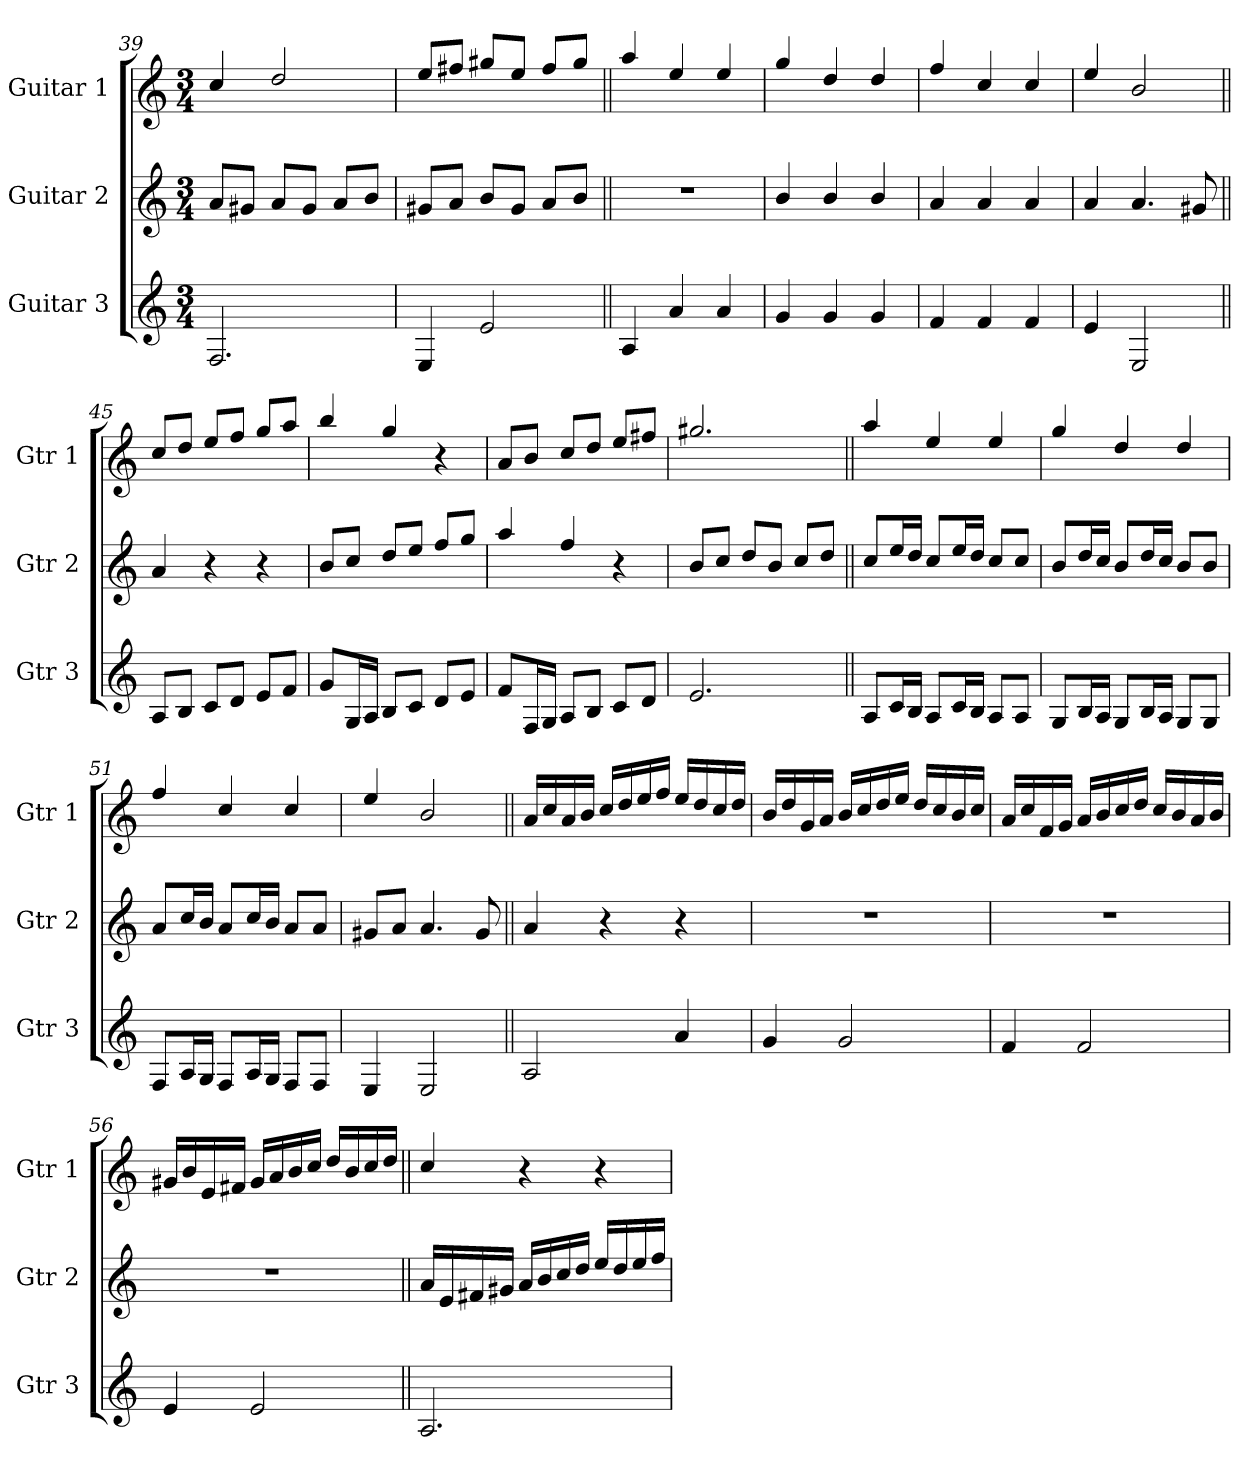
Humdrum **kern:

**kern	**kern	**kern
*part3	*part2	*part1
*staff3	*staff2	*staff1
*I"Guitar 3	*I"Guitar 2	*I"Guitar 1
*I'Gtr 3	*I'Gtr 2	*I'Gtr 1
*clefG2	*clefG2	*clefG2
*ITrd7c12	*ITrd7c12	*ITrd7c12
*k[]	*k[]	*k[]
*C:	*C:	*C:
*M3/4	*M3/4	*M3/4
=39	=39	=39
2.FFi/	8Ai/L	4ci/
.	8G#Xi/J	.
.	8Ai/L	2di/
.	8G#i/J	.
.	8Ai/L	.
.	8Bi/J	.
=40	=40	=40
4EEi/	8G#Xi/L	8ei/L
.	8Ai/J	8f#Xi/J
2Ei/	8Bi/L	8g#Xi/L
.	8G#i/J	8ei/J
.	8Ai/L	8f#i/L
.	8Bi/J	8g#i/J
!!LO:LB:g=z
=41||	=41||	=41||
!	!LO:N:vis=1	!
4AAi/	2.r	4ai/
4Ai/	.	4ei/
4Ai/	.	4ei/
=42	=42	=42
4Gi/	4Bi/	4gi/
4Gi/	4Bi/	4di/
4Gi/	4Bi/	4di/
=43	=43	=43
4Fi/	4Ai/	4fi/
4Fi/	4Ai/	4ci/
4Fi/	4Ai/	4ci/
=44	=44	=44
4Ei/	4Ai/	4ei/
2EEi/	4.Ai/	2Bi/
.	8G#Xi/	.
=45||	=45||	=45||
8AAi/L	4Ai/	8ci/L
8BBi/J	.	8di/J
8Ci/L	4r	8ei/L
8Di/J	.	8fi/J
8Ei/L	4r	8gi/L
8Fi/J	.	8ai/J
=46	=46	=46
8Gi/L	8Bi/L	4bi/
16GGi/L	8ci/J	.
16AAi/JJ	.	.
8BBi/L	8di/L	4gi/
8Ci/J	8ei/J	.
8Di/L	8fi/L	4r
8Ei/J	8gi/J	.
=47	=47	=47
8Fi/L	4ai/	8Ai/L
16FFi/L	.	8Bi/J
16GGi/JJ	.	.
8AAi/L	4fi/	8ci/L
8BBi/J	.	8di/J
8Ci/L	4r	8ei/L
8Di/J	.	8f#Xi/J
!!LO:LB:g=z
=48	=48	=48
2.Ei/	8Bi/L	2.g#Xi/
.	8ci/J	.
.	8di/L	.
.	8Bi/J	.
.	8ci/L	.
.	8di/J	.
=49||	=49||	=49||
8AAi/L	8ci/L	4ai/
16Ci/L	16ei/L	.
16BBi/JJ	16di/JJ	.
8AAi/L	8ci/L	4ei/
16Ci/L	16ei/L	.
16BBi/JJ	16di/JJ	.
8AAi/L	8ci/L	4ei/
8AAi/J	8ci/J	.
=50	=50	=50
8GGi/L	8Bi/L	4gi/
16BBi/L	16di/L	.
16AAi/JJ	16ci/JJ	.
8GGi/L	8Bi/L	4di/
16BBi/L	16di/L	.
16AAi/JJ	16ci/JJ	.
8GGi/L	8Bi/L	4di/
8GGi/J	8Bi/J	.
=51	=51	=51
8FFi/L	8Ai/L	4fi/
16AAi/L	16ci/L	.
16GGi/JJ	16Bi/JJ	.
8FFi/L	8Ai/L	4ci/
16AAi/L	16ci/L	.
16GGi/JJ	16Bi/JJ	.
8FFi/L	8Ai/L	4ci/
8FFi/J	8Ai/J	.
=52	=52	=52
4EEi/	8G#Xi/L	4ei/
.	8Ai/J	.
2EEi/	4.Ai/	2Bi/
.	8G#i/	.
!!LO:PB:g=z
=53||	=53||	=53||
2AAi/	4Ai/	16Ai/LL
.	.	16ci/
.	.	16Ai/
.	.	16Bi/JJ
.	4r	16ci/LL
.	.	16di/
.	.	16ei/
.	.	16fi/JJ
4Ai/	4r	16ei/LL
.	.	16di/
.	.	16ci/
.	.	16di/JJ
=54	=54	=54
!	!LO:N:vis=1	!
4Gi/	2.r	16Bi/LL
.	.	16di/
.	.	16Gi/
.	.	16Ai/JJ
2Gi/	.	16Bi/LL
.	.	16ci/
.	.	16di/
.	.	16ei/JJ
.	.	16di/LL
.	.	16ci/
.	.	16Bi/
.	.	16ci/JJ
=55	=55	=55
!	!LO:N:vis=1	!
4Fi/	2.r	16Ai/LL
.	.	16ci/
.	.	16Fi/
.	.	16Gi/JJ
2Fi/	.	16Ai/LL
.	.	16Bi/
.	.	16ci/
.	.	16di/JJ
.	.	16ci/LL
.	.	16Bi/
.	.	16Ai/
.	.	16Bi/JJ
=56	=56	=56
!	!LO:N:vis=1	!
4Ei/	2.r	16G#Xi/LL
.	.	16Bi/
.	.	16Ei/
.	.	16F#Xi/JJ
2Ei/	.	16G#i/LL
.	.	16Ai/
.	.	16Bi/
.	.	16ci/JJ
.	.	16di/LL
.	.	16Bi/
.	.	16ci/
.	.	16di/JJ
!!LO:LB:g=z
=57||	=57||	=57||
2.AAi/	16Ai/LL	4ci/
.	16Ei/	.
.	16F#Xi/	.
.	16G#Xi/JJ	.
.	16Ai/LL	4r
.	16Bi/	.
.	16ci/	.
.	16di/JJ	.
.	16ei/LL	4r
.	16di/	.
.	16ei/	.
.	16fi/JJ	.
=	=	=
*-	*-	*-
